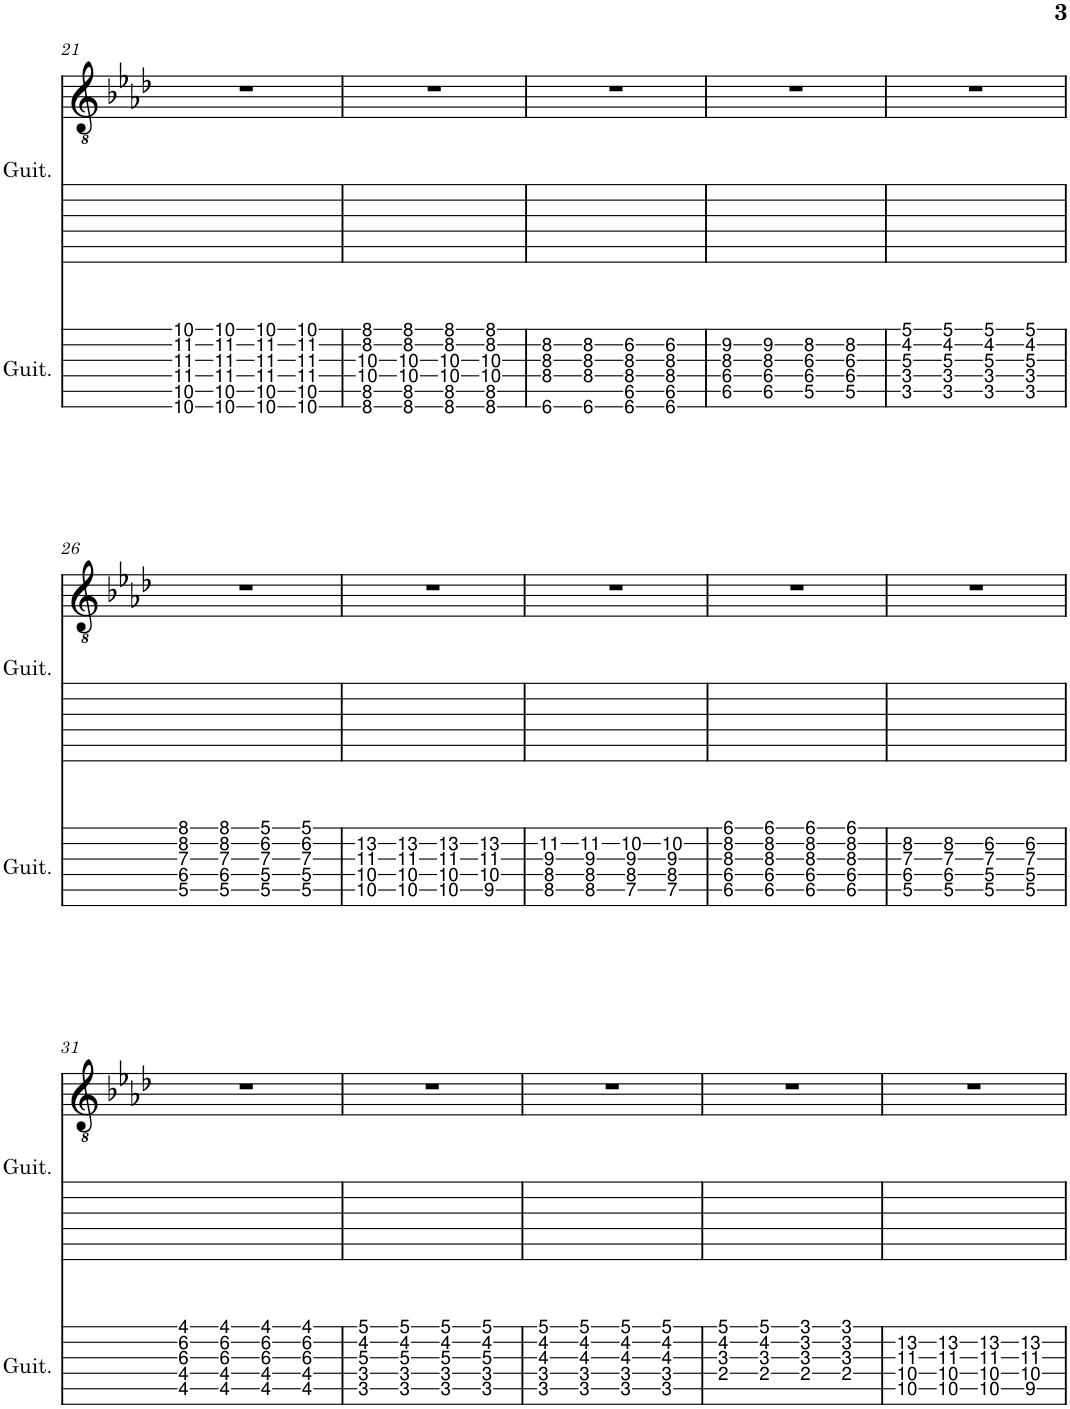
**kern	**kern	**kern
*part2	*part1	*part1
*staff3	*staff2	*staff1
*I"Acoustic Guitar (NST)	*I"Acoustic Guitar (NST)	*
*I'Guit.	*I'Guit.	*
!!LO:PB:g=z
*	*	*clefGv2
*Trd-7c-12	*Trd-7c-12	*Trd-7c-12
*k[b-e-a-d-]	*k[b-e-a-d-]	*k[b-e-a-d-]
*M4/4	*M4/4	*M4/4
=21	=21	=21
4BBB- 4FF 4D- 4A- 4e- 4f	1r	1r
4BBB- 4FF 4D- 4A- 4e- 4f	.	.
4BBB- 4FF 4D- 4A- 4e- 4f	.	.
4BBB- 4FF 4D- 4A- 4e- 4f	.	.
=22	=22	=22
4AAA- 4EE- 4C 4G 4c 4e-	1r	1r
4AAA- 4EE- 4C 4G 4c 4e-	.	.
4AAA- 4EE- 4C 4G 4c 4e-	.	.
4AAA- 4EE- 4C 4G 4c 4e-	.	.
=23	=23	=23
4GGG- 4BB- 4F 4c	1r	1r
4GGG-X 4BB- 4F 4c	.	.
4GGG- 4DD- 4BB- 4F 4B-	.	.
4GGG- 4DD- 4BB- 4F 4B-	.	.
=24	=24	=24
4DD- 4AA- 4F 4d-	1r	1r
4DD- 4AA- 4F 4d-	.	.
4CC 4AA- 4E- 4c	.	.
4CC 4AA- 4E- 4c	.	.
=25	=25	=25
4BBB- 4FF 4D 4A- 4c	1r	1r
4BBB- 4FF 4D 4A- 4c	.	.
4BBB- 4FF 4D 4A- 4c	.	.
4BBB- 4FF 4D 4A- 4c	.	.
!!LO:LB:g=z
=26	=26	=26
4CC 4AA- 4E 4c 4e-	1r	1r
4CC 4AA- 4En 4c 4e-	.	.
4CC 4GG 4En 4B- 4c	.	.
4CC 4GG 4En 4B- 4c	.	.
=27	=27	=27
4FF 4C 4A- 4f	1r	1r
4FF 4C 4A- 4f	.	.
4FF 4C 4A- 4f	.	.
4FF- 4C 4A- 4f	.	.
=28	=28	=28
4EE- 4BB- 4G-X 4e-	1r	1r
4EE- 4BB- 4G-X 4e-	.	.
4DD 4BB- 4G-X 4d	.	.
4DD 4BB- 4G-X 4d	.	.
=29	=29	=29
4DD- 4AA- 4F 4c 4d-	1r	1r
4DD- 4AA- 4F 4c 4d-	.	.
4DD- 4AA- 4F 4c 4d-	.	.
4DD- 4AA- 4F 4c 4d-	.	.
=30	=30	=30
4CC 4AA- 4F- 4c	1r	1r
4CC 4AA- 4F-X 4c	.	.
4CC 4GG 4F-X 4B-	.	.
4CC 4GG 4F-X 4B-	.	.
!!LO:LB:g=z
=31	=31	=31
4BBB 4FF# 4E- 4B- 4B	1r	1r
4BBBn 4FF#X 4E- 4B- 4Bn	.	.
4BBBn 4FF#X 4E- 4B- 4Bn	.	.
4BBBn 4FF#X 4E- 4B- 4Bn	.	.
=32	=32	=32
4BBB- 4FF 4Dn 4A- 4c	1r	1r
4BBB- 4FF 4D 4A- 4c	.	.
4BBB- 4FF 4D 4A- 4c	.	.
4BBB- 4FF 4D 4A- 4c	.	.
=33	=33	=33
4BBB- 4FF 4D- 4A- 4c	1r	1r
4BBB- 4FF 4D- 4A- 4c	.	.
4BBB- 4FF 4D- 4A- 4c	.	.
4BBB- 4FF 4D- 4A- 4c	.	.
=34	=34	=34
4FF-X 4C 4A- 4c	1r	1r
4FF- 4C 4A- 4c	.	.
4FF- 4C 4G 4B-	.	.
4FF- 4C 4G 4B-	.	.
=35	=35	=35
4FF 4C 4A- 4f	1r	1r
4FF 4C 4A- 4f	.	.
4FF 4C 4A- 4f	.	.
4FF-X 4C 4A- 4f	.	.
=	=	=
*-	*-	*-
